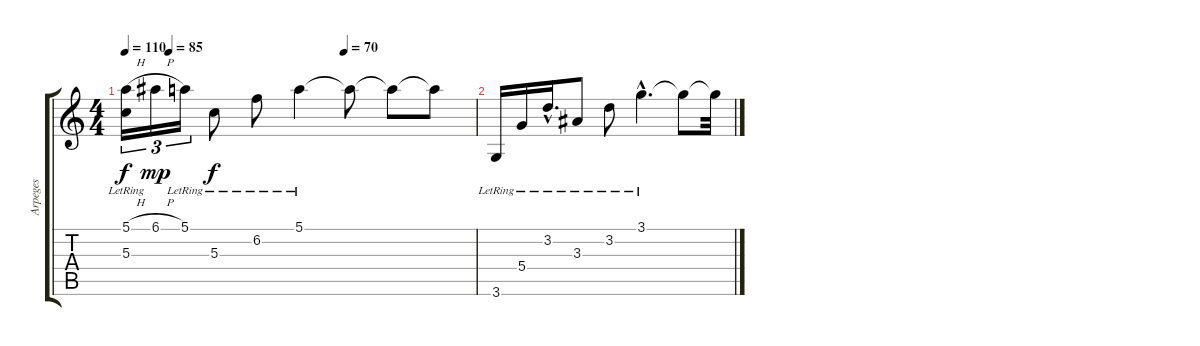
\track ("Arpeges" "Arpeges") {instrument acousticguitarsteel}
\staff {score tabs}
\tuning (E4 B3 G3 D3 A2 E2) {hide}
\ts (4 4)
\tempo 110
\tempo (85 0.125)
\tempo (70 0.625)
\clef g2
\ks c
(5.1{h} 5.3{lr}).16{tu (3 2) dy f} 6.1{h}.16{tu (3 2) dy mp} 5.1{lr}.16{tu (3 2)} 5.3{lr}.8{dy f} 6.2{lr}.8 5.1{lr}.4 5.1{t}.8 5.1{t}.8 5.1{t}.8 |
3.6{lr}.16 5.4{lr}.16 3.2{hac lr}.16{d} 3.3{lr}.8 3.2{lr}.8 3.1{hac lr}.4{d} 3.1{t}.8 3.1{t}.32
